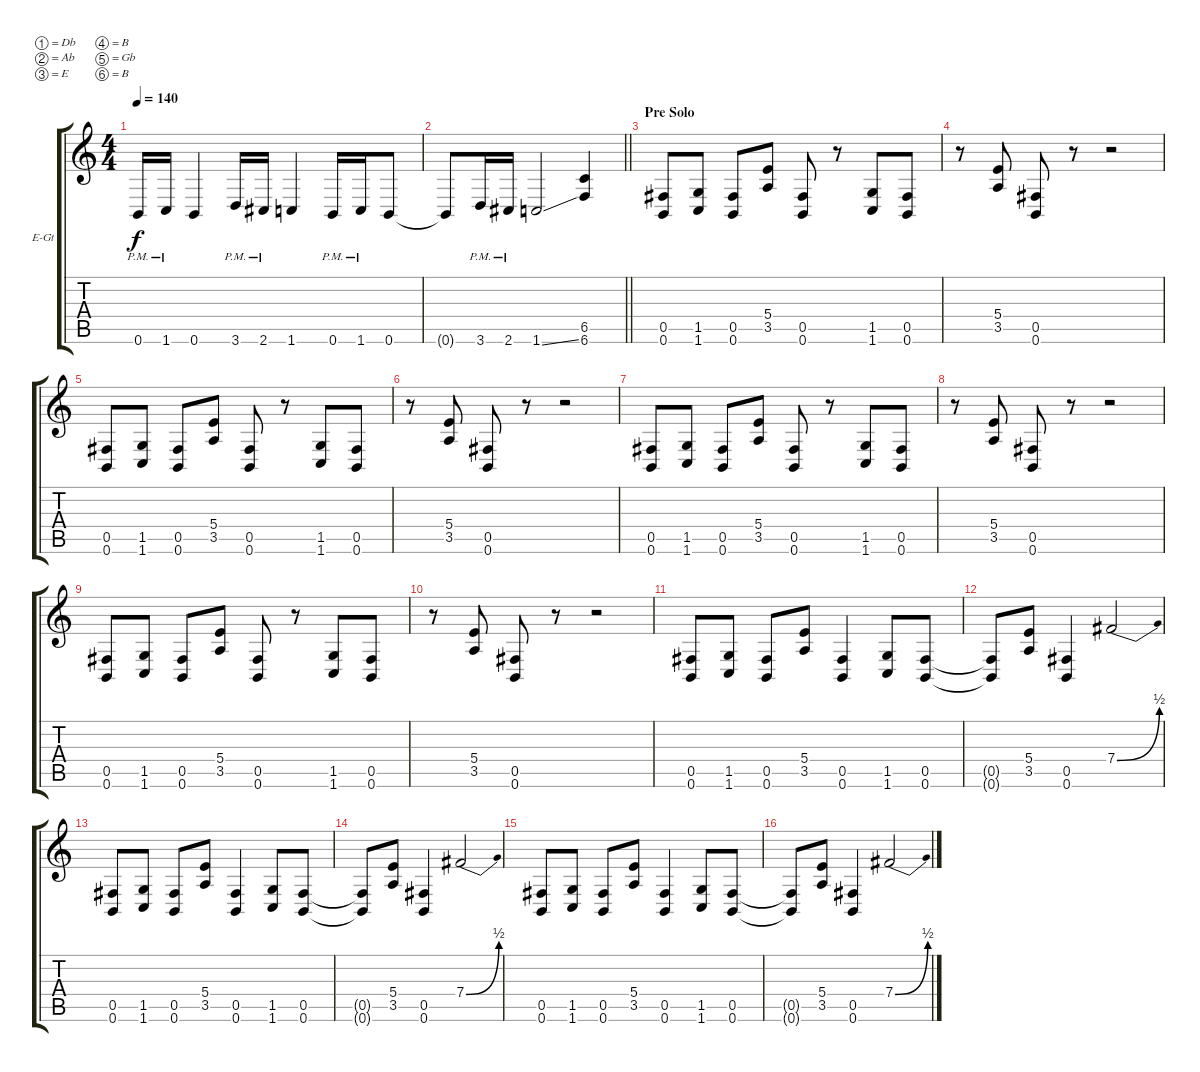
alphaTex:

\bracketExtendMode groupsimilarinstruments
\firstSystemTrackNameOrientation horizontal
\otherSystemsTrackNameOrientation horizontal
\track ("Robb Flynn" "E-Gt") {instrument distortionguitar}
\staff {score tabs}
\tuning (Db4 Ab3 E3 B2 Gb2 B1)
\ts (4 4)
\tempo 140
\clef g2
\ks c
0.6{pm}.16{dy f} 1.6{pm}.16 0.6.4 3.6{pm}.16 2.6{pm}.16 1.6.4 0.6{pm}.16 1.6{pm}.16 0.6.8 |
\barLineRight lightlight
0.6{t}.8 3.6{pm}.16 2.6{pm}.16 1.6{ss}.2 (6.5 6.6).4 |
\section ("" "Pre Solo")
(0.5 0.6).8 (1.5 1.6).8 (0.5 0.6).8 (5.4 3.5).8 (0.5 0.6).8 r.8 (1.5 1.6).8 (0.5 0.6).8 |
r.8 (5.4 3.5).8 (0.5 0.6).8 r.8 r.2 |
(0.5 0.6).8 (1.5 1.6).8 (0.5 0.6).8 (5.4 3.5).8 (0.5 0.6).8 r.8 (1.5 1.6).8 (0.5 0.6).8 |
r.8 (5.4 3.5).8 (0.5 0.6).8 r.8 r.2 |
(0.5 0.6).8 (1.5 1.6).8 (0.5 0.6).8 (5.4 3.5).8 (0.5 0.6).8 r.8 (1.5 1.6).8 (0.5 0.6).8 |
r.8 (5.4 3.5).8 (0.5 0.6).8 r.8 r.2 |
(0.5 0.6).8 (1.5 1.6).8 (0.5 0.6).8 (5.4 3.5).8 (0.5 0.6).8 r.8 (1.5 1.6).8 (0.5 0.6).8 |
r.8 (5.4 3.5).8 (0.5 0.6).8 r.8 r.2 |
(0.5 0.6).8 (1.5 1.6).8 (0.5 0.6).8 (5.4 3.5).8 (0.5 0.6).4 (1.5 1.6).8 (0.5 0.6).8 |
(0.5{t} 0.6{t}).8 (5.4 3.5).8 (0.5 0.6).4 7.4{be (bend 0 0 60 2)}.2 |
(0.5 0.6).8 (1.5 1.6).8 (0.5 0.6).8 (5.4 3.5).8 (0.5 0.6).4 (1.5 1.6).8 (0.5 0.6).8 |
(0.5{t} 0.6{t}).8 (5.4 3.5).8 (0.5 0.6).4 7.4{be (bend 0 0 60 2)}.2 |
(0.5 0.6).8 (1.5 1.6).8 (0.5 0.6).8 (5.4 3.5).8 (0.5 0.6).4 (1.5 1.6).8 (0.5 0.6).8 |
(0.5{t} 0.6{t}).8 (5.4 3.5).8 (0.5 0.6).4 7.4{be (bend 0 0 60 2)}.2
